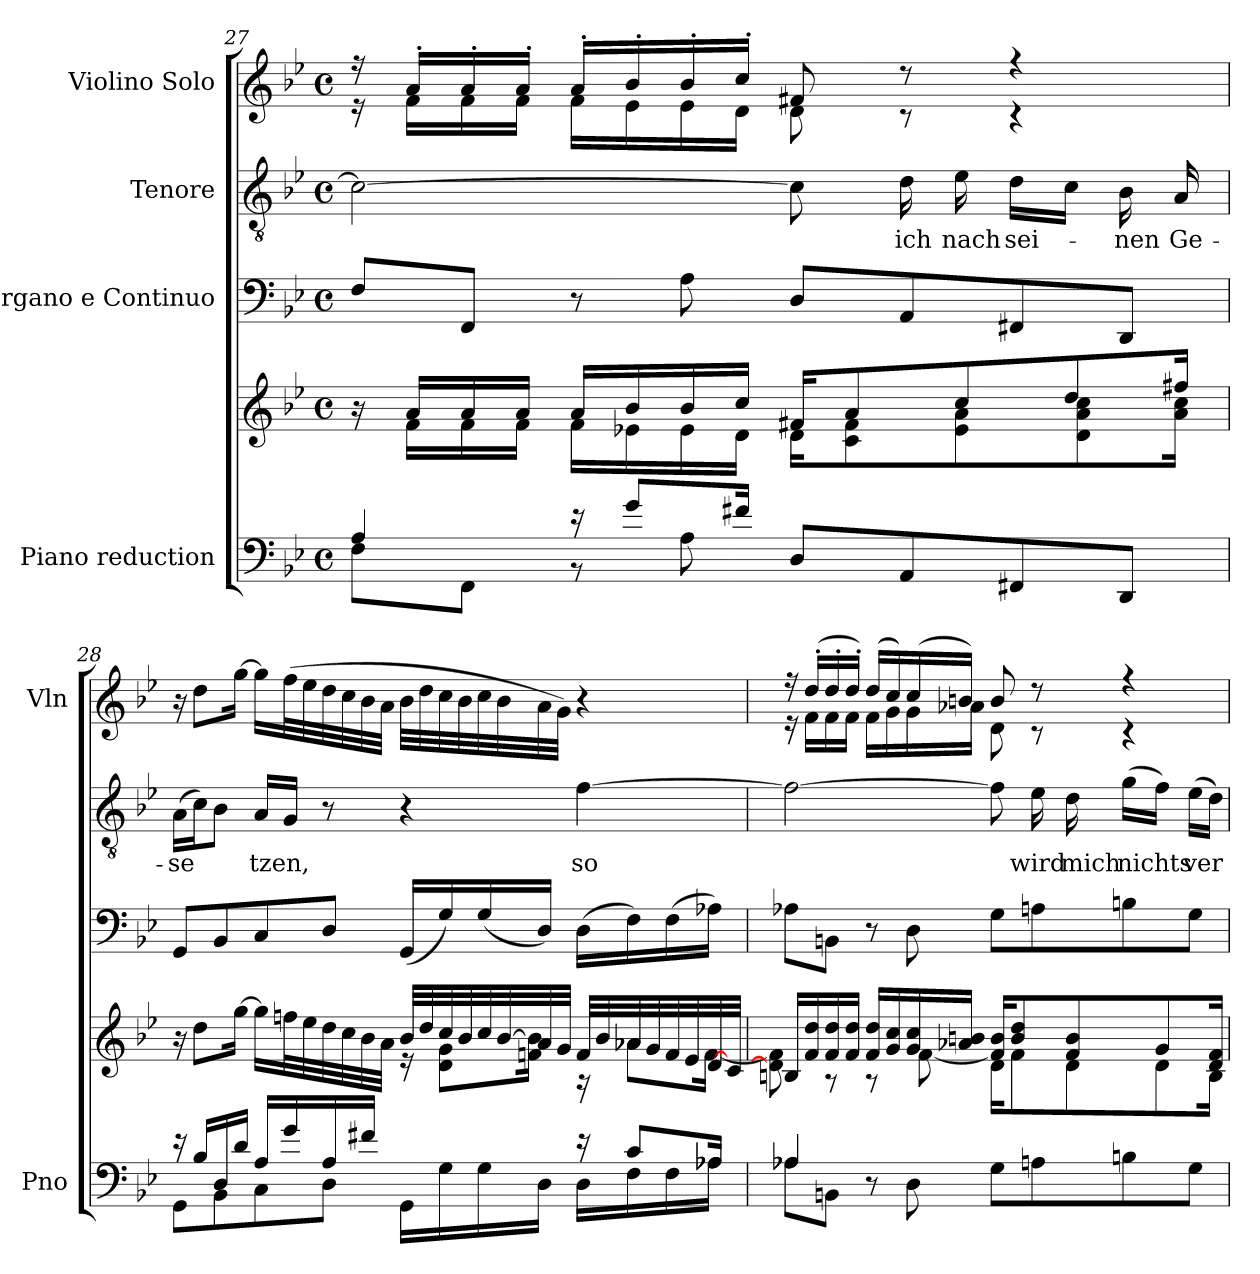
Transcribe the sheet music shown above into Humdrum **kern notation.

**kern	**kern	**kern	**kern	**text	**kern
*part4	*part4	*part3	*part2	*part2	*part1
*staff5	*staff4	*staff3	*staff2	*staff2	*staff1
*I"Piano reduction	*	*I"Organo e Continuo	*I"Tenore	*	*I"Violino Solo
*I'Pno	*	*	*	*	*I'Vln
*clefF4	*clefG2	*clefF4	*clefGv2	*	*clefG2
*k[b-e-]	*k[b-e-]	*k[b-e-]	*k[b-e-]	*	*k[b-e-]
*M4/4	*M4/4	*M4/4	*M4/4	*	*M4/4
*met(c)	*met(c)	*met(c)	*met(c)	*	*met(c)
=27	=27	=27	=27	=27	=27
*^	*^	*	*	*	*^
4A/	8F\L	16r	16ryy	8F/L	2c\_	.	16r	16r
.	.	16a/LL	16f\LL	.	.	.	16a'/LL	16f\LL
.	8FF\J	16a/	16f\	8FF/J	.	.	16a'/	16f\
.	.	16a/JJ	16f\JJ	.	.	.	16a'/JJ	16f\JJ
16r	8r	16a/LL	16f\LL	8r	.	.	16a'/LL	16f\LL
8g/L	.	16b-/	16e-X\	.	.	.	16b-'/	16e-\
.	8A\	16b-/	16e-\	8A\	.	.	16b-'/	16e-\
16f#X/Jk	.	16cc/JJ	16d\JJ	.	.	.	16cc'/JJ	16d\JJ
8D/L	2ryy	16f#X/KL	16d\KL	8D/L	8c\]	.	8f#X/	8d\
.	.	8a/	8c\ 8f#\	.	.	.	.	.
!	!	!	!	!	!	!LO:LY:b	!	!
8AA/	.	.	.	8AA/	16d\	ich	8r	8r
!	!	!	!	!	!	!LO:LY:b	!	!
.	.	8cc/	8e-\ 8a\	.	16e-\	nach	.	.
!	!	!	!	!	!	!LO:LY:b	!	!
8FF#X/	.	.	.	8FF#X/	16d\LL	sei-	4r	4r
.	.	8dd/	8d\ 8a\ 8cc\	.	16c\JJ	.	.	.
!	!	!	!	!	!	!LO:LY:b	!	!
8DD/J	.	.	.	8DD/J	16B-\	-nen	.	.
!	!	!	!	!	!	!LO:LY:b	!	!
.	.	16ff#X/Jk	16a\ 16cc\Jk	.	16A/	Ge-	.	.
*	*	*	*	*	*	*	*v	*v
=28	=28	=28	=28	=28	=28	=28	=28
!	!	!	!	!	!	!LO:LY:b	!
16r	8GG\L	16r	16ryy	8GG/L	(16A\LL	-se	16r
16B-/LL	.	8dd\L	16ryy	.	16c\J)	.	8dd\L
16D/	8BB-\	.	8ryy	8BB-/	8B-\J	.	.
16d/JJ	.	[>16gg\Jk	.	.	.	.	[16gg\Jk
!	!	!	!	!	!	!LO:LY:b	!
16A/LL	8C\	16gg\LL]	4ryy	8C/	16A/LL	tzen,	16gg\LL]
16g/	.	32ffn\L	.	.	16G/JJ	.	(32ff\L
.	.	32ee-\	.	.	.	.	32ee-\
16A/	8D\J	32dd\	.	8D/J	8r	.	32dd\
.	.	32cc\	.	.	.	.	32cc\
16f#X/JJ	.	32b-\	.	.	.	.	32b-\
.	.	32a\JJJ	.	.	.	.	32a\JJJ
4ryy	16GG\LL	32b-/LLL	16r	(16GG/LL	4r	.	32b-\LLL
.	.	32dd/	.	.	.	.	32dd\
.	16G\	32cc/	8d\ 8g\L	16G/)	.	.	32cc\
.	.	32b-/	.	.	.	.	32b-\
.	16G\	32cc/	.	(16G/	.	.	32cc\
.	.	[32b-/	.	.	.	.	32b-\
.	16D\JJ	32a/	16fn\ 16b-\]Jk	16D/JJ)	.	.	32a\
.	.	32g/JJJ	.	.	.	.	32g\JJJ)
!	!	!	!	!	!	!LO:LY:b	!
16r	16D\LL	32f/LLL	16r	(16D\LL	[4f\	so	4r
.	.	32b-/	.	.	.	.	.
8c/L	16F\	32a-X/	8a-\L	16F\)	.	.	.
.	.	32g/	.	.	.	.	.
.	16F\	32f/	.	(16F\	.	.	.
.	.	32e-/	.	.	.	.	.
16A-X/Jk	16A-\JJ	[32d/	[>16f\Jk	16A-X\JJ)	.	.	.
.	.	32c/JJJ	.	.	.	.	.
!!LO:LB:g=z
=29	=29	=29	=29	=29	=29	=29	=29
*	*	*	*	*	*	*	*^
4A-X/	8A-\L	16Bn/LL	8d\] 8f\]	8A-X\L	2f\_	.	16r	16r
.	.	16f/ 16dd/	.	.	.	.	(16dd'/LL	16f\LL
.	8BBn\J	16f/ 16dd/	8r	8BBn\J	.	.	16dd'/	16f\
.	.	16f/ 16dd/JJ	.	.	.	.	16dd'/JJ)	16f\JJ
8r	8ryy	16f/ 16dd/LL	8r	8r	.	.	(16dd/LL	16f\LL
.	.	16g/ 16cc/	.	.	.	.	16cc/)	16g\
8ryy	8D\	16g/ 16cc/	[8f\	8D\	.	.	(16cc/	16g\
.	.	16a-X/ 16bn/JJ	.	.	.	.	16bn/JJ)	16a-X\JJ
2ryy	8G\L	16f/] 16b/KL	16d\KL	8G\L	8f\]	.	8b/	8d\
.	.	8b/ 8dd/	8f\	.	.	.	.	.
!	!	!	!	!	!	!LO:LY:b	!	!
.	8An\	.	.	8An\	16e-\	wird	8r	8r
!	!	!	!	!	!	!LO:LY:b	!	!
.	.	8f/ 8b/	8d\	.	16d\	mich	.	.
!	!	!	!	!	!	!LO:LY:b	!	!
.	8Bn\	.	.	8Bn\	(16g\LL	nichts	4r	4r
.	.	8g/	8d\	.	16f\JJ)	.	.	.
!	!	!	!	!	!	!LO:LY:b	!	!
.	8G\J	.	.	8G\J	(16e-\LL	ver	.	.
.	.	16d/ 16f/Jk	16B\Jk	.	16d\JJ)	.	.	.
*v	*v	*	*	*	*	*	*v	*v
*	*v	*v	*	*	*	*
=	=	=	=	=	=
*-	*-	*-	*-	*-	*-
